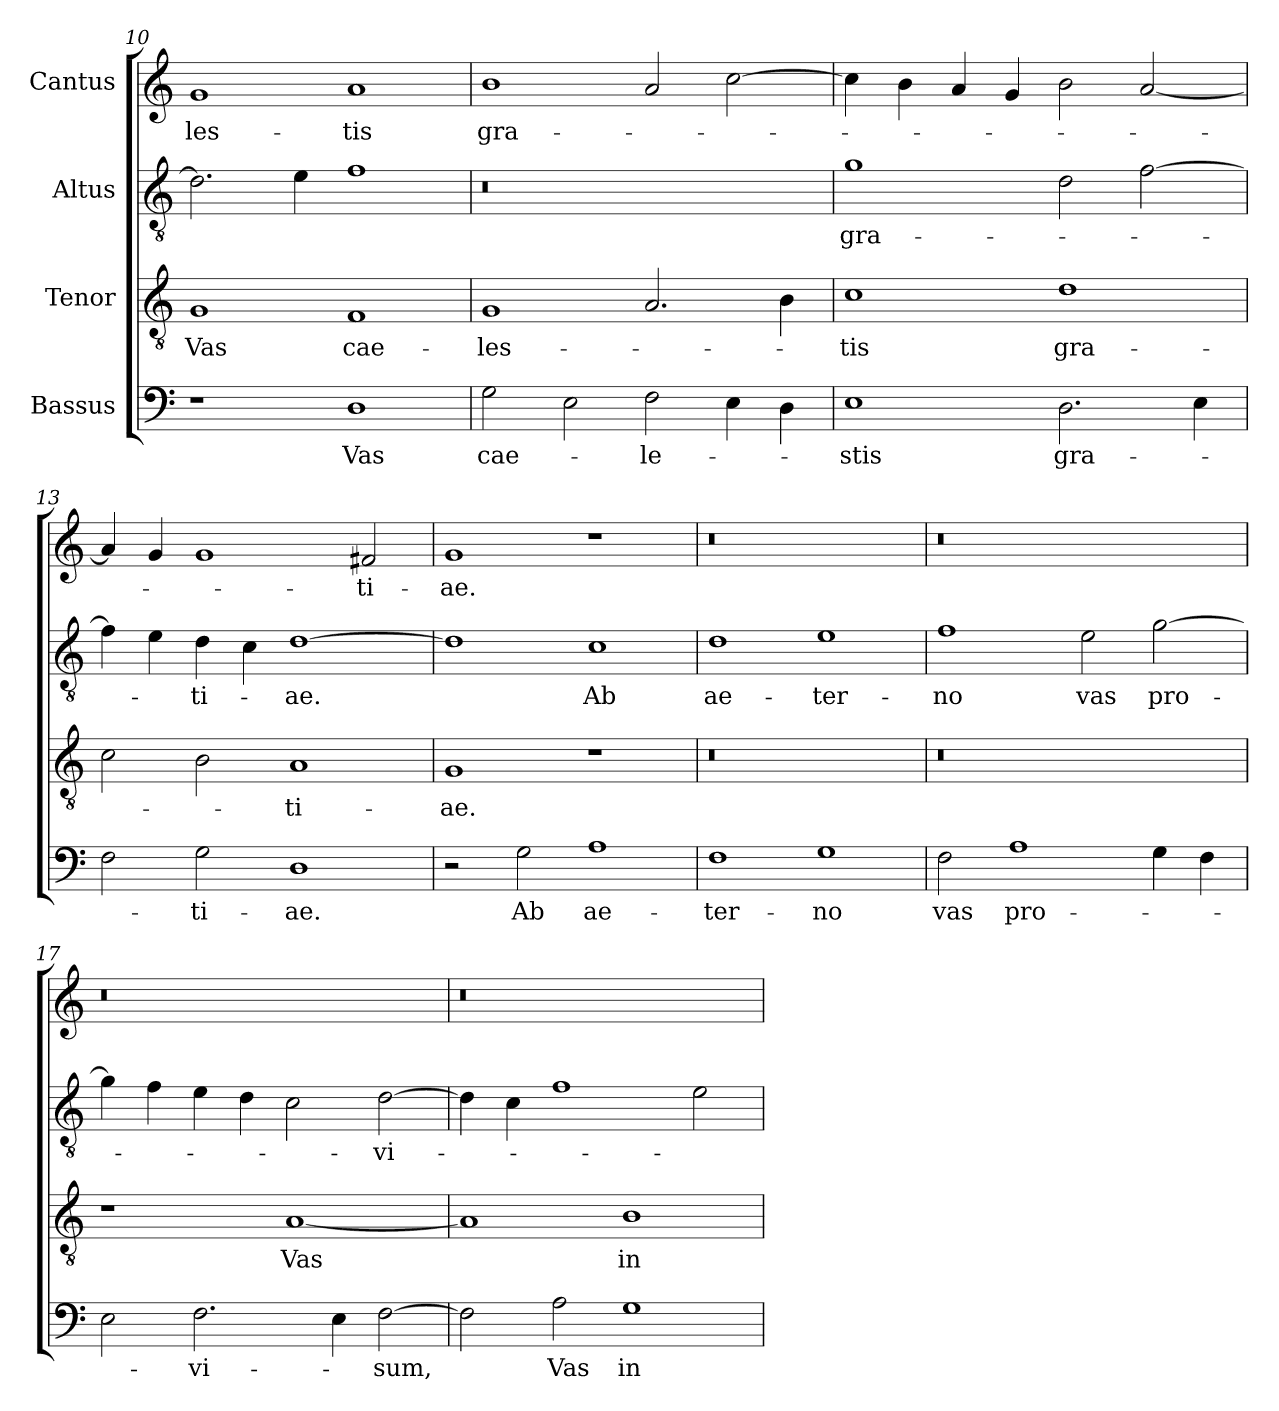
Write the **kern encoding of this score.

**kern	**text	**kern	**text	**kern	**text	**kern	**text
*part4	*part4	*part3	*part3	*part2	*part2	*part1	*part1
*staff4	*staff4	*staff3	*staff3	*staff2	*staff2	*staff1	*staff1
*I"Bassus	*	*I"Tenor	*	*I"Altus	*	*I"Cantus	*
*clefF4	*	*clefGv2	*	*clefGv2	*	*clefG2	*
*k[]	*	*k[]	*	*k[]	*	*k[]	*
*C:	*	*C:	*	*C:	*	*C:	*
=10	=10	=10	=10	=10	=10	=10	=10
1r	.	1G/	Vas	2.d\]	.	1g/	-les-
.	.	.	.	4e\	.	.	.
1D\	Vas	1F/	cae-	1f\	.	1a/	-tis
=11	=11	=11	=11	=11	=11	=11	=11
2G\	cae-	1G/	-les-	0r	.	1b\	gra-
2E\	.	.	.	.	.	.	.
2F\	-le-	2.A/	.	.	.	2a/	.
4E\	.	.	.	.	.	[2cc\	.
4D\	.	4B\	.	.	.	.	.
=12	=12	=12	=12	=12	=12	=12	=12
1E\	-stis	1c\	-tis	1g\	gra-	4cc\]	.
.	.	.	.	.	.	4b\	.
.	.	.	.	.	.	4a/	.
.	.	.	.	.	.	4g/	.
2.D\	gra-	1d\	gra-	2d\	.	2b\	.
.	.	.	.	[2f\	.	[2a/	.
4E\	.	.	.	.	.	.	.
!!LO:LB:g=z
=13	=13	=13	=13	=13	=13	=13	=13
2F\	.	2c\	.	4f\]	.	4a/]	.
.	.	.	.	4e\	.	4g/	.
2G\	-ti-	2B\	.	4d\	-ti-	1g/	.
.	.	.	.	4c\	.	.	.
1D\	-ae.	1A/	-ti-	[1d\	-ae.	.	.
.	.	.	.	.	.	2f#X/	-ti-
=14	=14	=14	=14	=14	=14	=14	=14
2r	.	1G/	-ae.	1d\]	.	1g/	-ae.
2G\	Ab	.	.	.	.	.	.
1A\	ae-	1r	.	1c\	Ab	1r	.
=15	=15	=15	=15	=15	=15	=15	=15
1F\	-ter-	0r	.	1d\	ae-	0r	.
1G\	-no	.	.	1e\	-ter-	.	.
=16	=16	=16	=16	=16	=16	=16	=16
2F\	vas	0r	.	1f\	-no	0r	.
1A\	pro-	.	.	.	.	.	.
.	.	.	.	2e\	vas	.	.
4G\	.	.	.	[2g\	pro-	.	.
4F\	.	.	.	.	.	.	.
=17	=17	=17	=17	=17	=17	=17	=17
2E\	.	1r	.	4g\]	.	0r	.
.	.	.	.	4f\	.	.	.
2.F\	-vi-	.	.	4e\	.	.	.
.	.	.	.	4d\	.	.	.
.	.	[1A/	Vas	2c\	.	.	.
4E\	.	.	.	.	.	.	.
[2F\	-sum,	.	.	[2d\	-vi-	.	.
=18	=18	=18	=18	=18	=18	=18	=18
2F\]	.	1A/]	.	4d\]	.	0r	.
.	.	.	.	4c\	.	.	.
2A\	Vas	.	.	1f\	.	.	.
1G\	in-	1B\	in-	.	.	.	.
.	.	.	.	2e\	.	.	.
=	=	=	=	=	=	=	=
*-	*-	*-	*-	*-	*-	*-	*-
